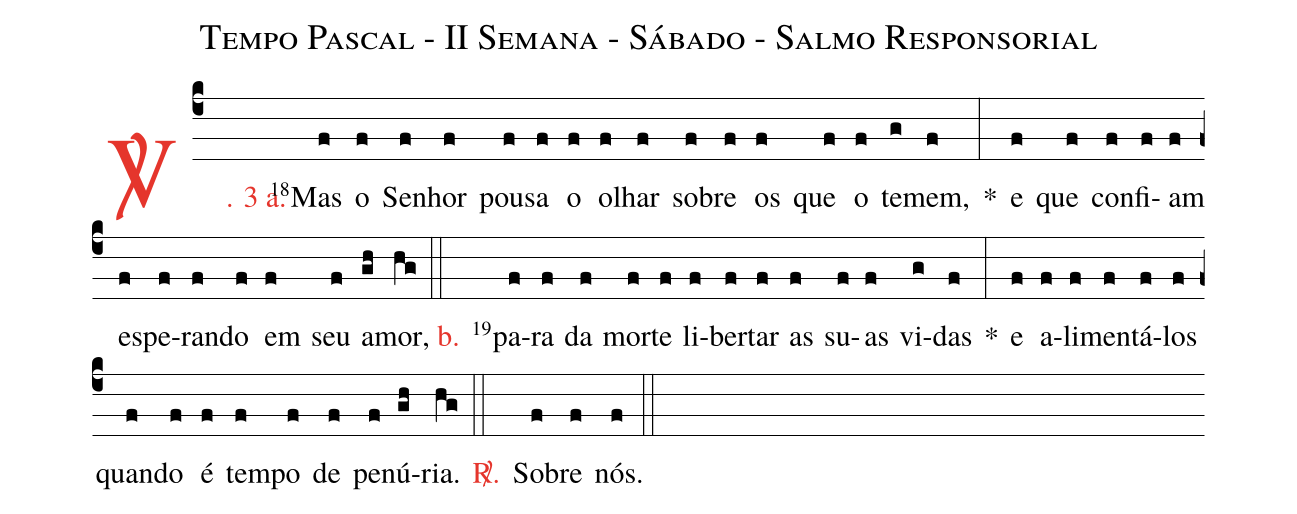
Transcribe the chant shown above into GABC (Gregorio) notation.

name: Tempo Pascal - II Semana - Sábado - Salmo Responsorial;
%%
(c4)

<c><sp>V/</sp>. 3 a.</c>() <v>\VSup{18}</v>Mas(f) o(f) Se(f)nhor(f) pou(f)sa(f) o(f) o(f)lhar(f) so(f)bre(f) os(f) que(f) o(f) te(g)mem,(f) *(:)
e(f) que(f) con(f)fi(f)am(f) es(f)pe(f)ran(f)do(f) em(f) seu(f) a(gh)mor,(hg)

(::)

<nlba><c>b.</c>() <v>\VSup{19}</v>pa</nlba>(f)ra(f) da(f) mor(f)te(f) li(f)ber(f)tar(f) as(f) su(f)as(f) vi(g)das(f) *(:)
e(f) a(f)li(f)men(f)tá-(f)los(f) quan(f)do(f) é(f) tem(f)po(f) de(f) pe(f)nú(gh)ria.(hg)

(::)

<nlba><c><sp>R/</sp>.</c>() So</nlba>(f)bre(f) nós.(f)

(::)
